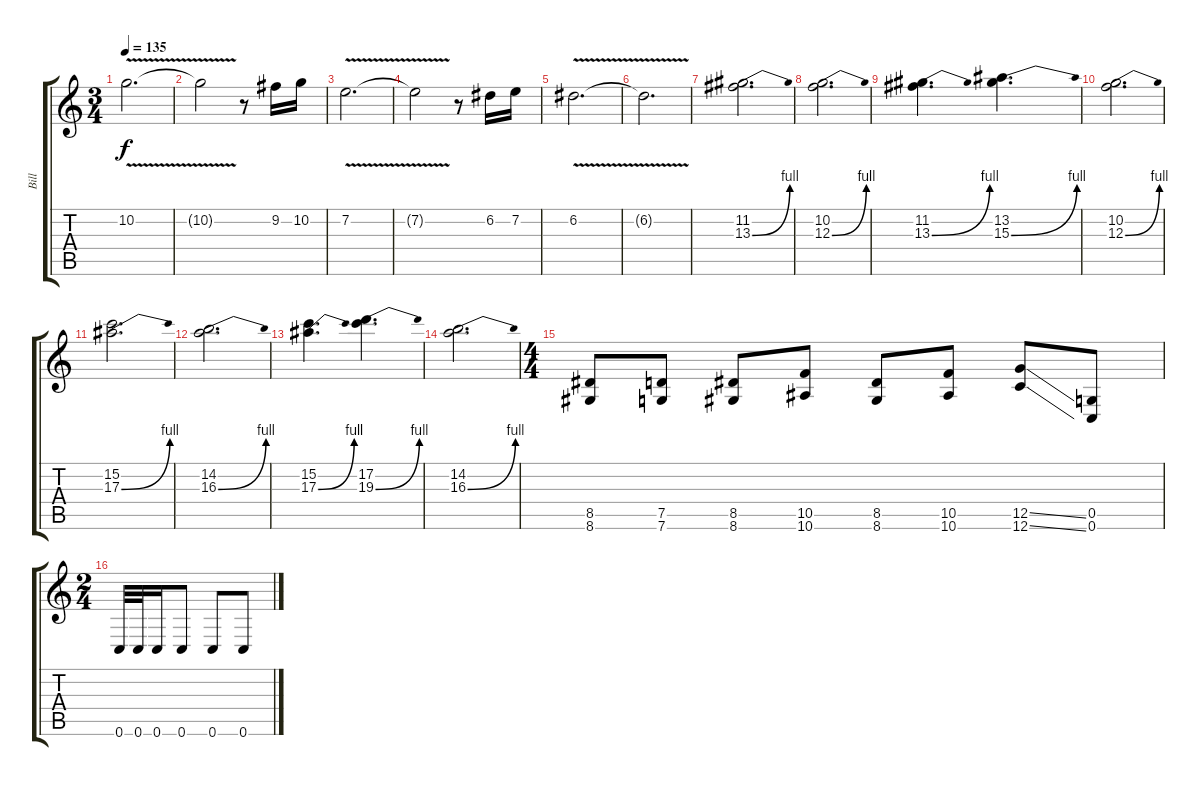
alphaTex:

\track ("Bill" "Bill") {instrument distortionguitar}
\staff {score tabs}
\tuning (D4 A3 F3 C3 G2 C2) {hide}
\ts (3 4)
\tempo 135
\clef g2
\ks c
10.2{v}.2{d dy f} |
10.2{t}.2 r.8 9.2.16 10.2.16 |
7.2{v}.2{d} |
7.2{v t}.2 r.8 6.2.16 7.2.16 |
6.2{v}.2{d} |
6.2{v t}.2{d} |
(11.2 13.3{be (bend 0 0 60 4)}).2{d} |
(10.2 12.3{be (bend 0 0 60 4)}).2{d} |
(11.2 13.3{be (bend 0 0 60 4)}).4{d} (13.2 15.3{be (bend 0 0 60 4)}).4{d} |
(10.2 12.3{be (bend 0 0 60 4)}).2{d} |
(15.2 17.3{be (bend 0 0 60 4)}).2{d} |
(14.2 16.3{be (bend 0 0 60 4)}).2{d} |
(15.2 17.3{be (bend 0 0 60 4)}).4{d} (17.2 19.3{be (bend 0 0 60 4)}).4{d} |
(14.2 16.3{be (bend 0 0 60 4)}).2{d} |
\ts (4 4)
(8.5 8.6).8 (7.5 7.6).8 (8.5 8.6).8 (10.5 10.6).8 (8.5 8.6).8 (10.5 10.6).8 (12.5{ss} 12.6{ss}).8 (0.5 0.6).8 |
\ts (2 4)
0.6.32 0.6.32 0.6.16 0.6.8 0.6.8 0.6.8
